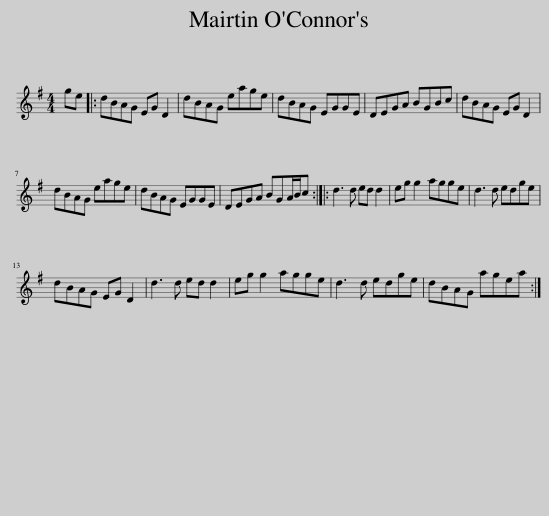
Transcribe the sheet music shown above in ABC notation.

X:1
L:1/8
M:4/4
I:linebreak $
K:G
V:1 treble
V:1
 ge |: dBAG EG D2 | dBAG eage | dBAG EGGE | DEGA BGBc | %5
 dBAG EG D2 |$ dBAG eage | dBAG EGGE | DEGA BGA/B/c :: d3 d ed d2 | %10
 eg g2 agge | d3 d edge |$ dBAG EG D2 | d3 d ed d2 | eg g2 agge | %15
 d3 d edge | dBAG agea :| %17
